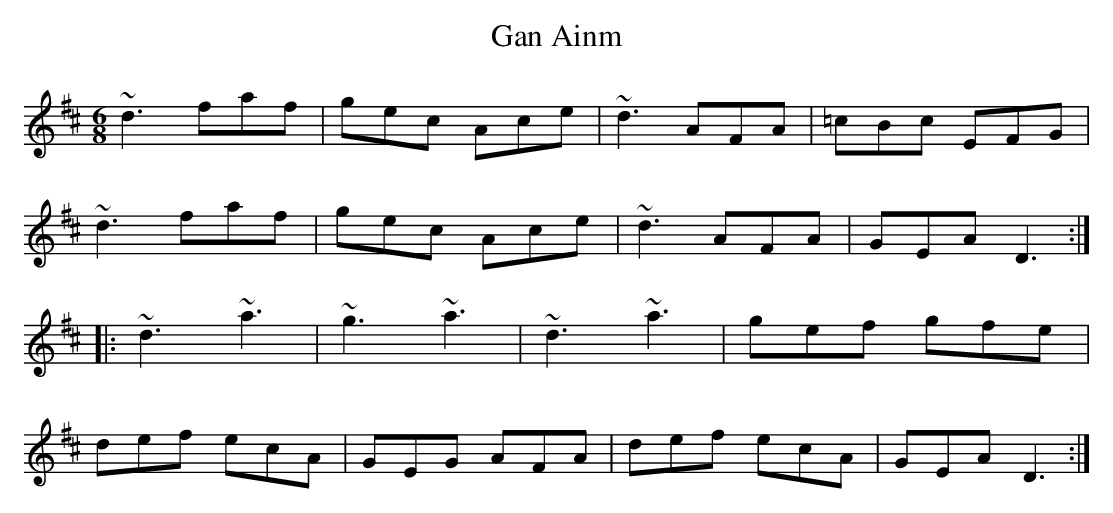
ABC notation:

X:1
T:Gan Ainm
M:6/8
L:1/8
K:D
~d3 faf|gec Ace|~d3 AFA|=cBc EFG|!
~d3 faf|gec Ace|~d3 AFA|GEA D3:|!
|:~d3 ~a3|~g3 ~a3|~d3 ~a3|gef gfe|!
def ecA|GEG AFA|def ecA|GEA D3:|!
